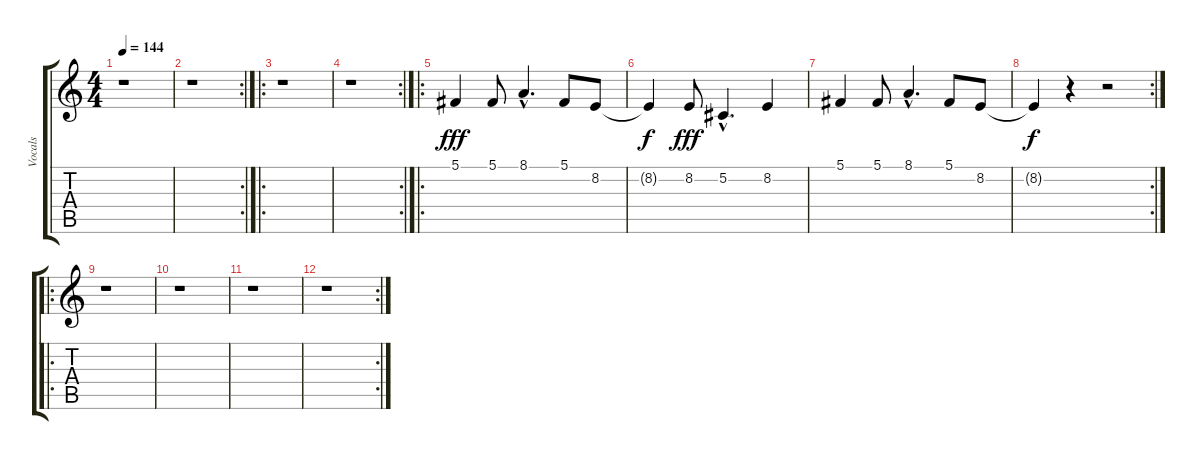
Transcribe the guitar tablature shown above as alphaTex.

\track ("Vocals" "Vocals") {instrument tenorsax}
\staff {score tabs}
\tuning (Db4 Ab3 E3 B2 Gb2 Db2) {hide}
\ts (4 4)
\tempo 144
\clef g2
\ks c
r.1{dy f} |
\rc 2
r.1 |
\ro
r.1 |
\rc 2
r.1 |
\ro
5.1.4{dy fff} 5.1.8 8.1{hac}.4{d} 5.1.8 8.2.8 |
8.2{t}.4{dy f} 8.2.8{dy fff} 5.2{hac}.4{d} 8.2.4 |
5.1.4 5.1.8 8.1{hac}.4{d} 5.1.8 8.2.8 |
\rc 2
8.2{t}.4{dy f} r.4 r.2 |
\ro
r.1 |
r.1 |
r.1 |
\rc 2
r.1
